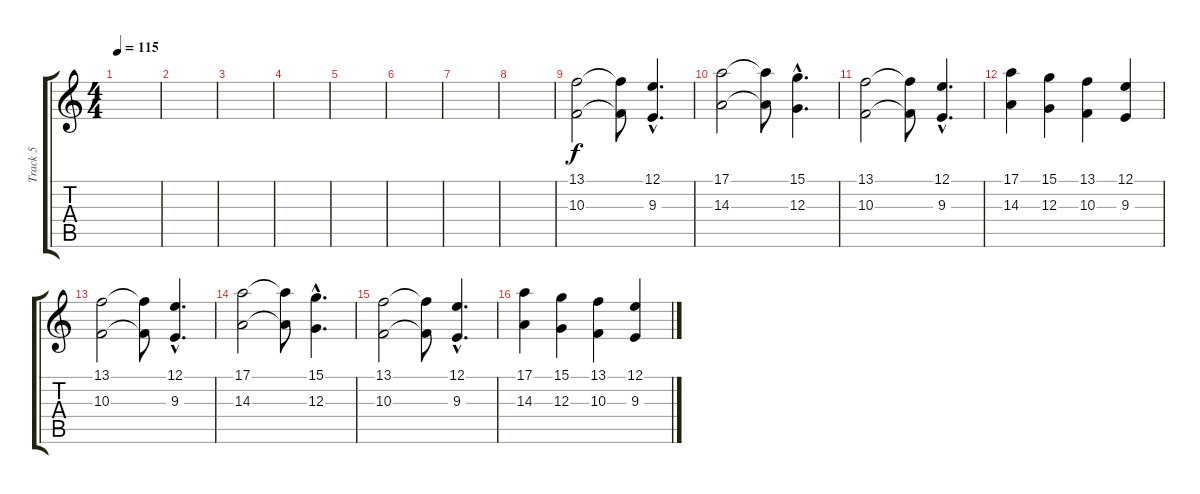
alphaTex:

\track ("Track 5" "Track 5") {instrument pad2warm}
\staff {score tabs}
\tuning (E4 B3 G3 D3 A2 E2) {hide}
\ts (4 4)
\tempo 115
\clef g2
\ks c
|
|
|
|
|
|
|
|
(13.1 10.3).2{instrument pad4choir} (13.1{t} 10.3{t}).8 (12.1{hac} 9.3{hac}).4{d} |
(17.1 14.3).2 (17.1{t} 14.3{t}).8 (15.1{hac} 12.3{hac}).4{d} |
(13.1 10.3).2 (13.1{t} 10.3{t}).8 (12.1{hac} 9.3{hac}).4{d} |
(17.1 14.3).4 (15.1 12.3).4 (13.1 10.3).4 (12.1 9.3).4 |
(13.1 10.3).2 (13.1{t} 10.3{t}).8 (12.1{hac} 9.3{hac}).4{d} |
(17.1 14.3).2 (17.1{t} 14.3{t}).8 (15.1{hac} 12.3{hac}).4{d} |
(13.1 10.3).2 (13.1{t} 10.3{t}).8 (12.1{hac} 9.3{hac}).4{d} |
(17.1 14.3).4 (15.1 12.3).4 (13.1 10.3).4 (12.1 9.3).4
